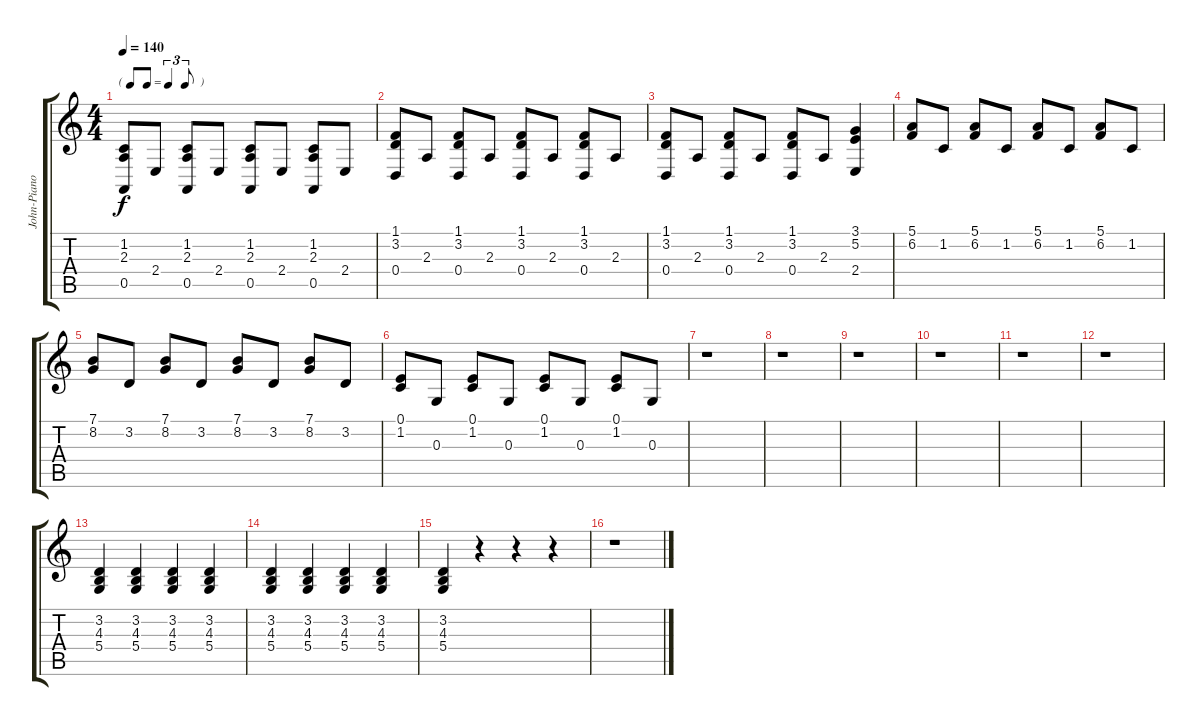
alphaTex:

\track ("John-Piano" "John-Piano") {instrument acousticgrandpiano}
\staff {score tabs}
\tuning (E4 B3 G3 D3 A2 E2) {hide}
\ts (4 4)
\tf triplet8th
\tempo 140
\clef g2
\ks c
(1.2 2.3 0.5).8{dy f} 2.4.8 (1.2 2.3 0.5).8 2.4.8 (1.2 2.3 0.5).8 2.4.8 (1.2 2.3 0.5).8 2.4.8 |
(1.1 3.2 0.4).8 2.3.8 (1.1 3.2 0.4).8 2.3.8 (1.1 3.2 0.4).8 2.3.8 (1.1 3.2 0.4).8 2.3.8 |
(1.1 3.2 0.4).8 2.3.8 (1.1 3.2 0.4).8 2.3.8 (1.1 3.2 0.4).8 2.3.8 (3.1 5.2 2.4).4 |
(5.1 6.2).8 1.2.8 (5.1 6.2).8 1.2.8 (5.1 6.2).8 1.2.8 (5.1 6.2).8 1.2.8 |
(7.1 8.2).8 3.2.8 (7.1 8.2).8 3.2.8 (7.1 8.2).8 3.2.8 (7.1 8.2).8 3.2.8 |
(0.1 1.2).8 0.3.8 (0.1 1.2).8 0.3.8 (0.1 1.2).8 0.3.8 (0.1 1.2).8 0.3.8 |
r.1 |
r.1 |
r.1 |
r.1 |
r.1 |
r.1 |
(3.2 4.3 5.4).4 (3.2 4.3 5.4).4 (3.2 4.3 5.4).4 (3.2 4.3 5.4).4 |
(3.2 4.3 5.4).4 (3.2 4.3 5.4).4 (3.2 4.3 5.4).4 (3.2 4.3 5.4).4 |
(3.2 4.3 5.4).4 r.4 r.4 r.4 |
r.1
